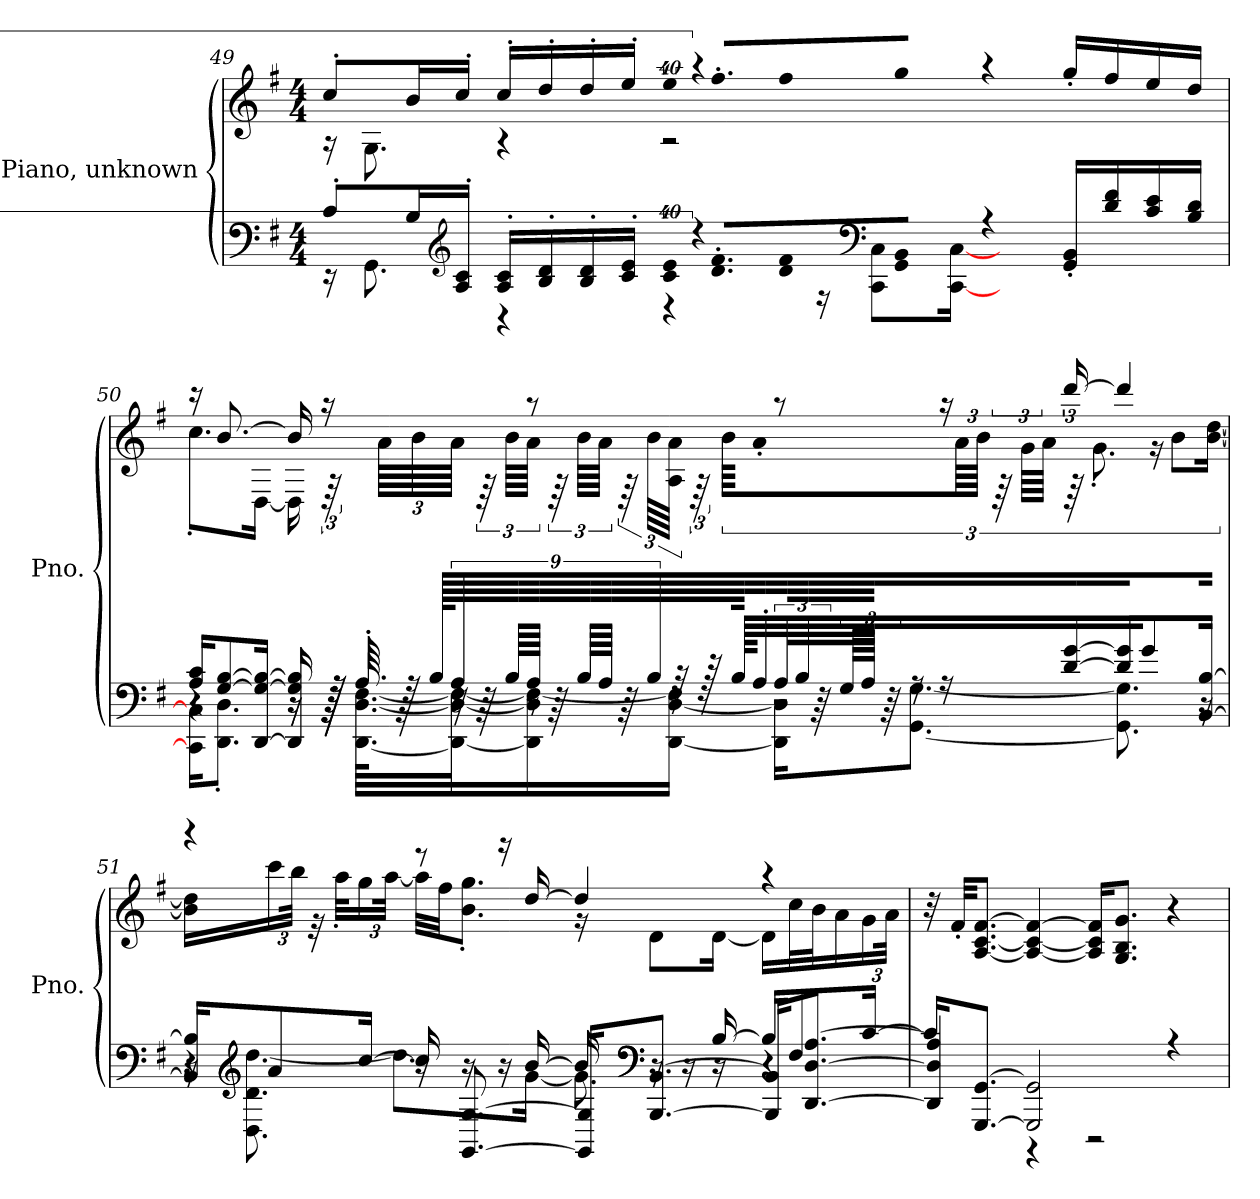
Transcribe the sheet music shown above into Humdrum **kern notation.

**kern	**kern
*part1	*part1
*staff2	*staff1
*I"Piano, unknown	*
*I'Pno.	*
!!LO:LB:g=z
*clefF4	*clefG2
*k[f#]	*k[f#]
*M4/4	*M4/4
=49	=49
*^	*^
8c'/L	16r	8cc'/L	16r
.	8.GG\	.	8.G\
16B/L	.	16b/L	.
*clefG2	*	*	*
16A/' 16c/'JJ	.	16cc'/JJ	.
16A/' 16c/'LL	4r	16cc'/LL	4r
16B/' 16d/'	.	16dd'/	.
16B/' 16d/'	.	16dd'/	.
16c/' 16e/'JJ	.	16ee'/JJ	.
!LO:N:vis=32	!	!LO:N:vis=32	!
640%23c/ 640%23e/	4r	640%23ee/	2r
!LO:N:vis=64	!	!LO:N:vis=64	!
960%17r	.	960%17r	.
!LO:N:vis=32.	!	!LO:N:vis=32.	!
1920%103d/' 1920%103f#/'KLL	.	1920%103ff#'/KLL	.
!LO:N:vis=16	!	!LO:N:vis=16	!
1920%137d/ 1920%137f#/	.	1920%137ff#/	.
!LO:N:vis=32	!	!LO:N:vis=32	!
640%23e/ 640%23g/JJk	.	640%23gg/JJk	.
!LO:N:vis=32	!	!LO:N:vis=32	!
640%23r	.	640%23r	.
.	16r	.	.
16e/' 16g/'LL	.	16gg'/LL	.
*clefF4	*	*	*
.	8CC\ 8C\L	.	.
16d/ 16f#/	.	16ff#/	.
16c/ 16e/	.	16ee/	.
.	[16CC\ [16C\Jk	.	.
16B/ 16d/JJ	.	16dd/JJ	.
.	1920ryy	.	1920ryy
!!LO:LB:g=z	!!
=50	=50	=50	=50
*	*^	*	*
16A/ 16c/KL	16CC\] 16C\]KL	4r	16r	8.cc'\L
[8G/ [8B/	8.DD\' 8.D\'J	.	[8.b/	.
[16DD/ 16G/_ 16B/_Jk	.	.	.	[16D\Jk
16DD/] 16G/] 16B/]	16r	16r	16b/]	16D\]
64r	128r	128r	16r	96r
.	[64.DD\ [64.D\ [64.F#\KLLL	64.A'/	.	.
.	.	.	.	96a\LLLL
128r	.	.	.	.
.	.	.	.	96b\
128B/KLLLL	.	.	.	.
96A/JJJJ	32DD\_ 32D\_ 32F#\_J	32r	.	96a\JJJJ
96r	.	.	.	96r
96B/LLLL	.	.	.	96b\LLLL
96A/JJJJ	16DD\] 16D\] 16F#\_	8r	8r	96a\JJJJ
96r	.	.	.	96r
96B/LLLL	.	.	.	96b\LLLL
96A/JJJJ	.	.	.	96a\JJJJ
96r	.	.	.	96r
96B/	.	.	.	96b\LLLL
64r	[16DD\ [16D\ 16F#\]JJ	.	.	96A\ 96a\JJJJ
.	.	.	.	96r
128r	.	.	.	.
.	.	.	.	96b\KLLL
128B/KKLLL	.	.	.	.
32A'/	.	.	.	32a'\
96A/L	16DD\] 16D\]KL	2r	8r	96a\L
96B/JJJJ	.	.	.	96b\JJJJ
96r	.	.	.	96r
96G/LLLL	.	.	.	96g\LLLL
96A/JJJJ	.	.	.	96a\JJJJ
96r	.	.	.	96r
16r	[8.GG\ [8.G\J	.	.	8.g'\
16r	.	.	16r	.
[16d/ [16g/	.	.	[16ddd/	.
16d/] 16g/]KL	8.GG\] 8.G\]	.	4ddd/]	16r
8g/	.	.	.	8b\L
[16BB/ [16B/Jk	16r	.	.	[16b\ [16dd\Jk
!!LO:PB:g=z	!!
=51	=51	=51	=51	=51
16BB/] 16B/]KL	16r	4r	4r	16b\] 16dd\]LL
*clefG2	*	*	*	*
*	*	*	*	*Xbrackettup
8a/	8.D\ 8.d\ [8.dd\	.	.	24ccc\
.	.	.	.	48bb\JJk
.	.	.	.	32r
.	.	.	.	32aa'\KLL
[16cc/Jk	.	.	.	24gg\
.	.	.	.	[48aa\JJk
16cc/]	8.dd\L]	16r	8r	32aa\LLL]
.	.	.	.	32ff#\JJ
16r	.	[8.GG/ [8.G/	.	8.b\' 8.gg\'J
16r	.	.	16r	.
[16b/	[16g\Jk	.	[16dd/	.
16b/]	8.g\]	16GG/] 16G/]KL	4dd/]	16r
*clefF4	*	*	*	*
16r	.	[8.BBB/ [8.BB/J	.	8d\L
16r	.	.	.	.
[16B/	16r	.	.	[16d\Jk
16B/KL]	4r	16BBB/] 16BB/]KL	4r	16d\LL]
8F#/	.	[8.DD/ [8.D/ [8.A/J	.	32cc\L
.	.	.	.	32b\J
.	.	.	.	16a\
[16c/Jk	.	.	.	24g\
.	.	.	.	48a\JJk
*	*v	*v	*	*
*	*	*v	*v
=52	=52	=52
16c/KL]	4DD/] 4D/] 4A/]	32r
.	.	32f#'/KKL
[8.GGG/ [8.GG/J	.	[8.A/ [8.c/ [8.f#/J
2GGG/] 2GG/]	4r	4A/_ 4c/_ 4f#/_
.	2r	16A/] 16c/] 16f#/]KL
.	.	8.G/ 8.B/ 8.g/J
4r	.	4r
*v	*v	*
=	=
*-	*-
